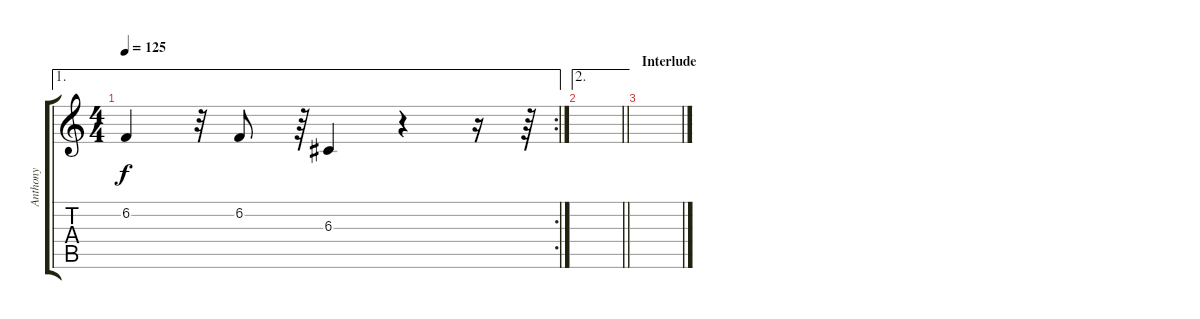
\track ("Anthony" "Anthony") {instrument flute}
\staff {score tabs}
\tuning (E4 B3 G3 D3 A2 E2) {hide}
\ae 1
\rc 2
\ts (4 4)
\tempo 125
\clef g2
\ks c
6.2.4{dy f} r.32 6.2.8 r.64 6.3.4 r.4 r.16 r.64 |
\ae 2
\barLineRight lightlight
|
\section ("" "Interlude")
